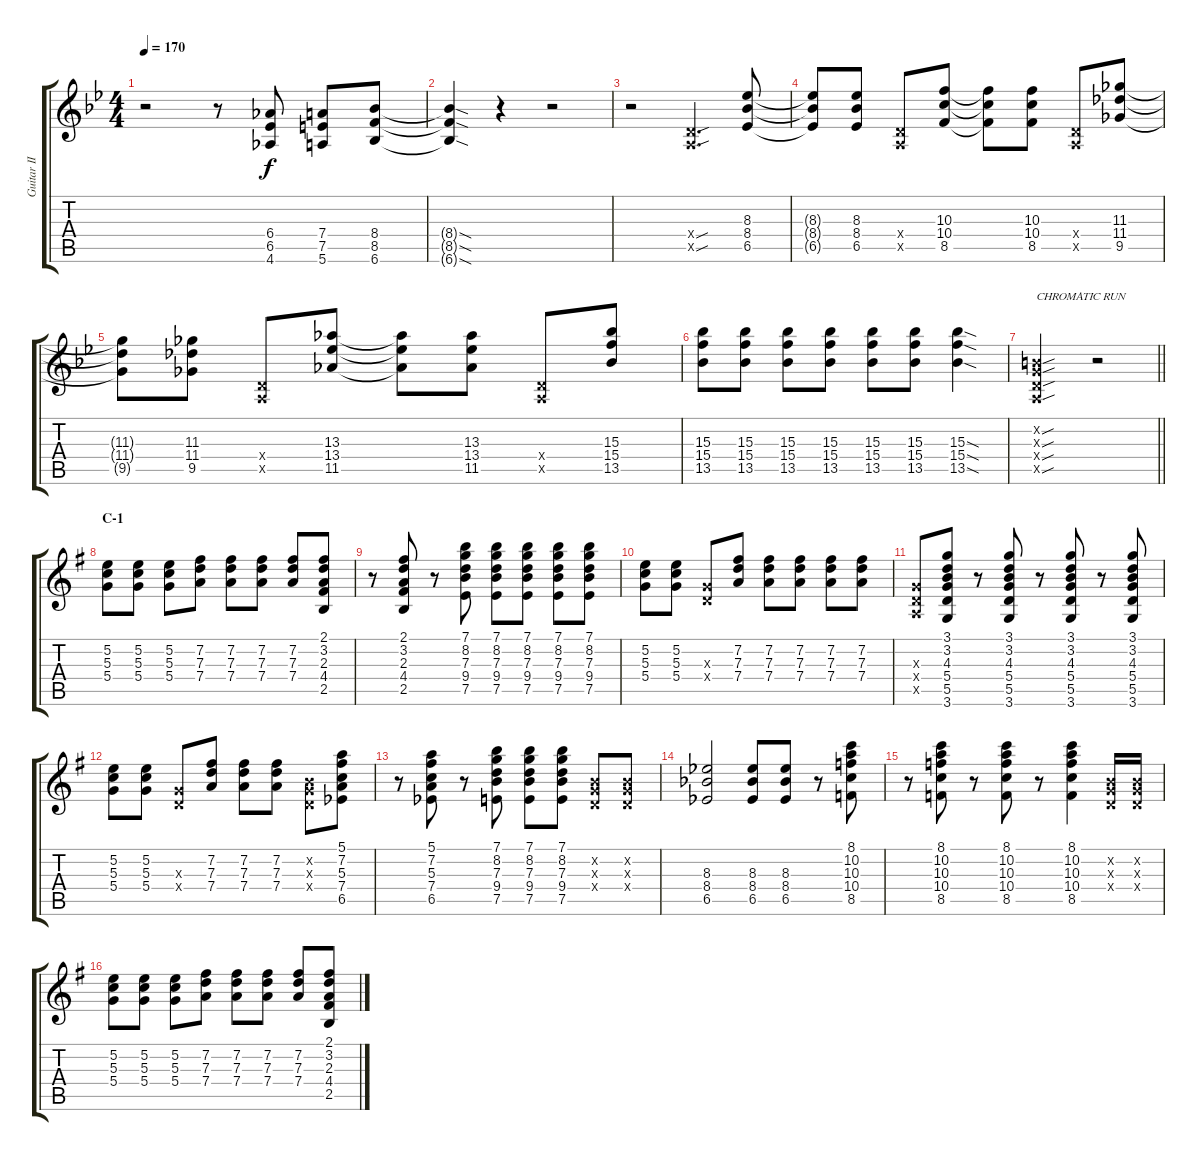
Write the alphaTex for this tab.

\track ("Guitar II (Nakano Azusa)" "Guitar II ") {instrument distortionguitar}
\staff {score tabs}
\tuning (E4 B3 G3 D3 A2 E2) {hide}
\ts (4 4)
\tempo 170
\clef g2
\ks bb
r.2{dy f} r.8 (6.4 6.5 4.6).8 (7.4 7.5 5.6).8 (8.4 8.5 6.6).8 |
(8.4{sod t} 8.5{sod t} 6.6{sod t}).4 r.4 r.2 |
r.2 (0.4{sou x} 0.5{sou x}).4{d} (8.3 8.4 6.5).8 |
(8.3{t} 8.4{t} 6.5{t}).8 (8.3 8.4 6.5).8 (0.4{x} 0.5{x}).8 (10.3 10.4 8.5).8 (10.3{t} 10.4{t} 8.5{t}).8 (10.3 10.4 8.5).8 (0.4{x} 0.5{x}).8 (11.3 11.4 9.5).8 |
(11.3{t} 11.4{t} 9.5{t}).8 (11.3 11.4 9.5).8 (0.4{x} 0.5{x}).8 (13.3 13.4 11.5).8 (13.3{t} 13.4{t} 11.5{t}).8 (13.3 13.4 11.5).8 (0.4{x} 0.5{x}).8 (15.3 15.4 13.5).8 |
(15.3 15.4 13.5).8 (15.3 15.4 13.5).8 (15.3 15.4 13.5).8 (15.3 15.4 13.5).8 (15.3 15.4 13.5).8 (15.3 15.4 13.5).8 (15.3{sod} 15.4{sod} 13.5{sod}).4 |
\barLineRight lightlight
(0.2{sou x} 0.3{sou x} 0.4{sou x} 0.5{sou x}).2{txt "CHROMATIC RUN"} r.2 |
\section ("" "C-1")
\ks g
(5.2 5.3 5.4).8 (5.2 5.3 5.4).8 (5.2 5.3 5.4).8 (7.2 7.3 7.4).8 (7.2 7.3 7.4).8 (7.2 7.3 7.4).8 (7.2 7.3 7.4).8 (2.1 3.2 2.3 4.4 2.5).8 |
r.8 (2.1 3.2 2.3 4.4 2.5).8 r.8 (7.1 8.2 7.3 9.4 7.5).8 (7.1 8.2 7.3 9.4 7.5).8 (7.1 8.2 7.3 9.4 7.5).8 (7.1 8.2 7.3 9.4 7.5).8 (7.1 8.2 7.3 9.4 7.5).8 |
(5.2 5.3 5.4).8 (5.2 5.3 5.4).8 (0.3{x} 0.4{x}).8 (7.2 7.3 7.4).8 (7.2 7.3 7.4).8 (7.2 7.3 7.4).8 (7.2 7.3 7.4).8 (7.2 7.3 7.4).8 |
(0.3{x} 0.4{x} 0.5{x}).8 (3.1 3.2 4.3 5.4 5.5 3.6).8 r.8 (3.1 3.2 4.3 5.4 5.5 3.6).8 r.8 (3.1 3.2 4.3 5.4 5.5 3.6).8 r.8 (3.1 3.2 4.3 5.4 5.5 3.6).8 |
(5.2 5.3 5.4).8 (5.2 5.3 5.4).8 (0.3{x} 0.4{x}).8 (7.2 7.3 7.4).8 (7.2 7.3 7.4).8 (7.2 7.3 7.4).8 (0.2{x} 0.3{x} 0.4{x}).8 (5.1 7.2 5.3 7.4 6.5{acc b}).8 |
r.8 (5.1 7.2 5.3 7.4 6.5{acc b}).8 r.8 (7.1 8.2 7.3 9.4 7.5).8 (7.1 8.2 7.3 9.4 7.5).8 (7.1 8.2 7.3 9.4 7.5).8 (0.2{x} 0.3{x} 0.4{x}).8 (0.2{x} 0.3{x} 0.4{x}).8 |
(8.3{acc b} 8.4{acc b} 6.5{acc b}).2 (8.3{acc b} 8.4{acc b} 6.5{acc b}).8 (8.3{acc b} 8.4{acc b} 6.5{acc b}).8 r.8 (8.1 10.2 10.3 10.4 8.5).8 |
r.8 (8.1 10.2 10.3 10.4 8.5).8 r.8 (8.1 10.2 10.3 10.4 8.5).8 r.8 (8.1 10.2 10.3 10.4 8.5).4 (0.2{x} 0.3{x} 0.4{x}).16 (0.2{x} 0.3{x} 0.4{x}).16 |
(5.2 5.3 5.4).8 (5.2 5.3 5.4).8 (5.2 5.3 5.4).8 (7.2 7.3 7.4).8 (7.2 7.3 7.4).8 (7.2 7.3 7.4).8 (7.2 7.3 7.4).8 (2.1 3.2 2.3 4.4 2.5).8
